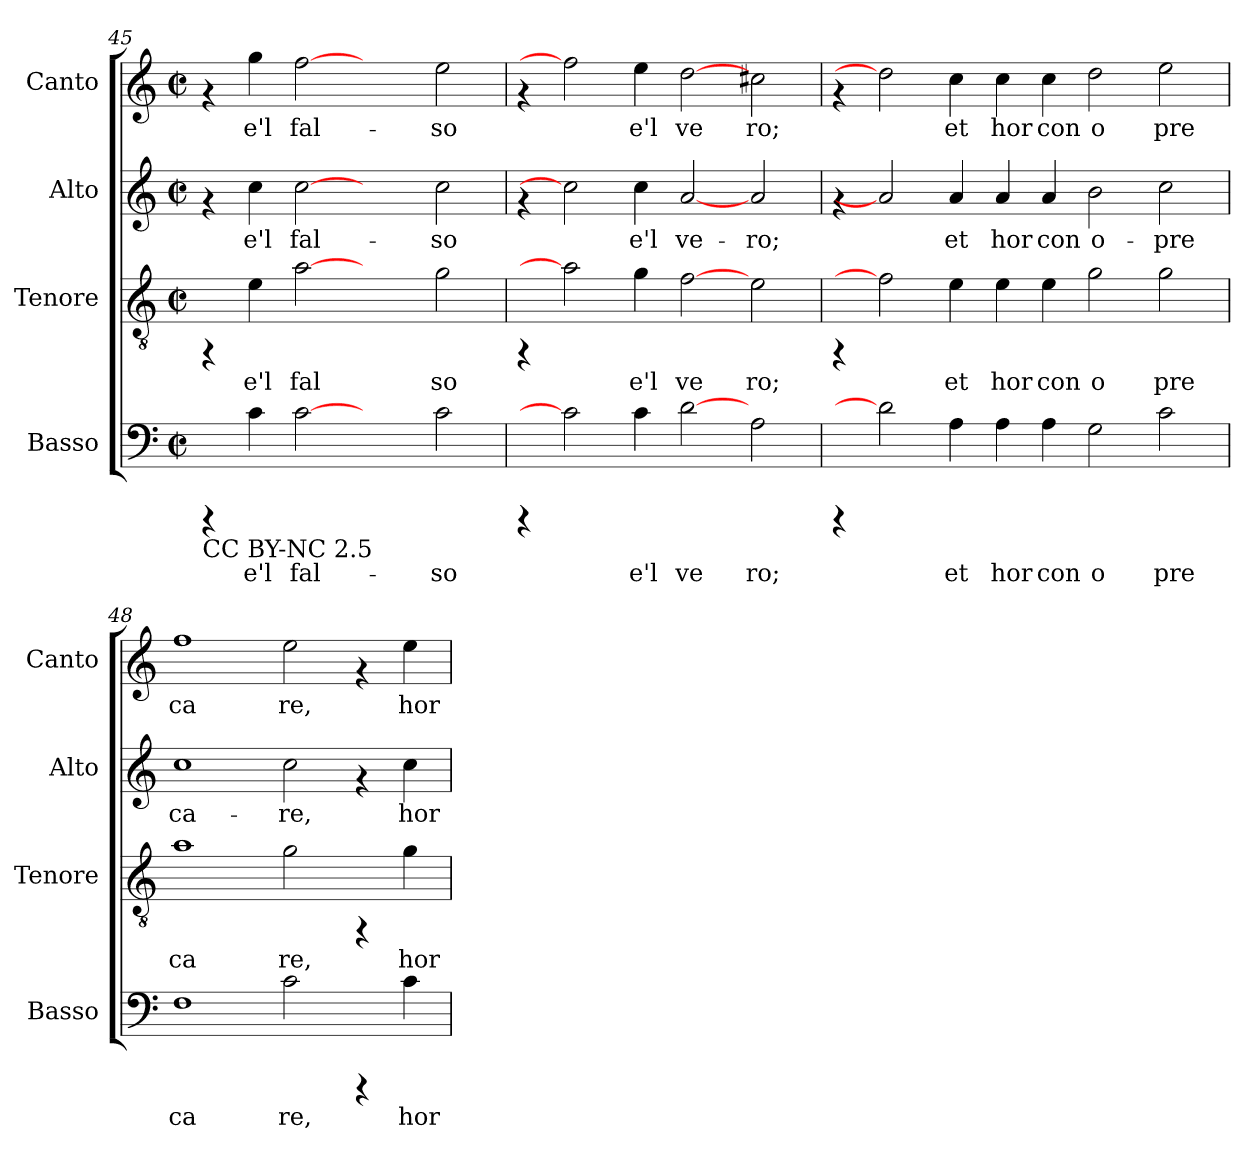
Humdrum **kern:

**kern	**text	**kern	**text	**kern	**text	**kern	**text
*part4	*part4	*part3	*part3	*part2	*part2	*part1	*part1
*staff4	*staff4	*staff3	*staff3	*staff2	*staff2	*staff1	*staff1
*I"Basso	*	*I"Tenore	*	*I"Alto	*	*I"Canto	*
*I'Basso	*	*I'Tenore	*	*I'Alto	*	*I'Canto	*
*clefF4	*	*clefGv2	*	*clefG2	*	*clefG2	*
*	*	*	*	*	*	*ITrd-3c-5	*
*k[]	*	*k[]	*	*k[]	*	*k[b-]	*
*C:	*	*C:	*	*C:	*	*F:	*
*M2/2	*	*M2/2	*	*M2/2	*	*M2/2	*
*met(c|)	*	*met(c|)	*	*met(c|)	*	*met(c|)	*
=45	=45	=45	=45	=45	=45	=45	=45
!LO:TX:b:t=CC BY-NC 2.5	!	!	!	!	!	!	!
4rCCC	.	4rFF	.	4rf	.	4rf	.
!	!LO:LY:b:cj	!	!LO:LY:b	!	!LO:LY:b:cj	!	!LO:LY:b:cj
4c\	e'l	4e\	e'l	4cc\	e'l	4ccc\	e'l
!	!LO:LY:b:cj	!	!LO:LY:b	!	!LO:LY:b:cj	!	!LO:LY:b:cj
[2c	fal-	[2a	fal	[2cc	fal-	[2bb-	fal-
2ryy	.	2ryy	.	2ryy	.	2ryy	.
!	!LO:LY:b:cj	!	!LO:LY:b	!	!LO:LY:b:cj	!	!LO:LY:b:cj
2c\	-so	2g\	so	2cc\	-so	2aa\	-so
!!LO:PB:g=z
=46	=46	=46	=46	=46	=46	=46	=46
4rCCC	.	4rFF	.	4rf	.	4rf	.
2c]	.	2a]	.	2cc]	.	2bb-]	.
!	!LO:LY:b:cj	!	!LO:LY:b	!	!LO:LY:b:cj	!	!LO:LY:b:cj
4c\	e'l	4g\	e'l	4cc\	e'l	4aa\	e'l
!	!LO:LY:b:cj	!	!LO:LY:b	!	!LO:LY:b:cj	!	!LO:LY:b:cj
[2d	ve	[2f	ve	[2a	ve-	[2gg	ve
!	!LO:LY:b:cj	!	!LO:LY:b	!	!LO:LY:b:cj	!	!LO:LY:b:cj
2A\	ro;	2e\	ro;	2a/	-ro;	2ff#X\	ro;
=47	=47	=47	=47	=47	=47	=47	=47
4rCCC	.	4rFF	.	4rf	.	4rf	.
2d]	.	2f]	.	2a]	.	2gg]	.
!	!LO:LY:b:cj	!	!LO:LY:b	!	!LO:LY:b:cj	!	!LO:LY:b:cj
4A\	et	4e\	et	4a/	et	4ff\	et
!	!LO:LY:b:cj	!	!LO:LY:b	!	!LO:LY:b:cj	!	!LO:LY:b:cj
4A\	hor	4e\	hor	4a/	hor	4ff\	hor
!	!LO:LY:b:cj	!	!LO:LY:b	!	!LO:LY:b:cj	!	!LO:LY:b:cj
4A\	con	4e\	con	4a/	con	4ff\	con
!	!LO:LY:b:cj	!	!LO:LY:b	!	!LO:LY:b:cj	!	!LO:LY:b:cj
2G\	o	2g\	o	2b\	o-	2gg\	o
!	!LO:LY:b:cj	!	!LO:LY:b	!	!LO:LY:b:cj	!	!LO:LY:b:cj
2c\	pre	2g\	pre	2cc\	-pre	2aa\	pre
=48	=48	=48	=48	=48	=48	=48	=48
!	!LO:LY:b:cj	!	!LO:LY:b	!	!LO:LY:b:cj	!	!LO:LY:b:cj
1F	ca	1a	ca	1cc	ca-	1bb-	ca
!	!LO:LY:b:cj	!	!LO:LY:b	!	!LO:LY:b:cj	!	!LO:LY:b:cj
2c\	re,	2g\	re,	2cc\	-re,	2aa\	re,
4rCCC	.	4rFF	.	4rf	.	4rf	.
!	!LO:LY:b:cj	!	!LO:LY:b	!	!LO:LY:b:cj	!	!LO:LY:b:cj
4c\	hor	4g\	hor	4cc\	hor	4aa\	hor
=	=	=	=	=	=	=	=
*-	*-	*-	*-	*-	*-	*-	*-
